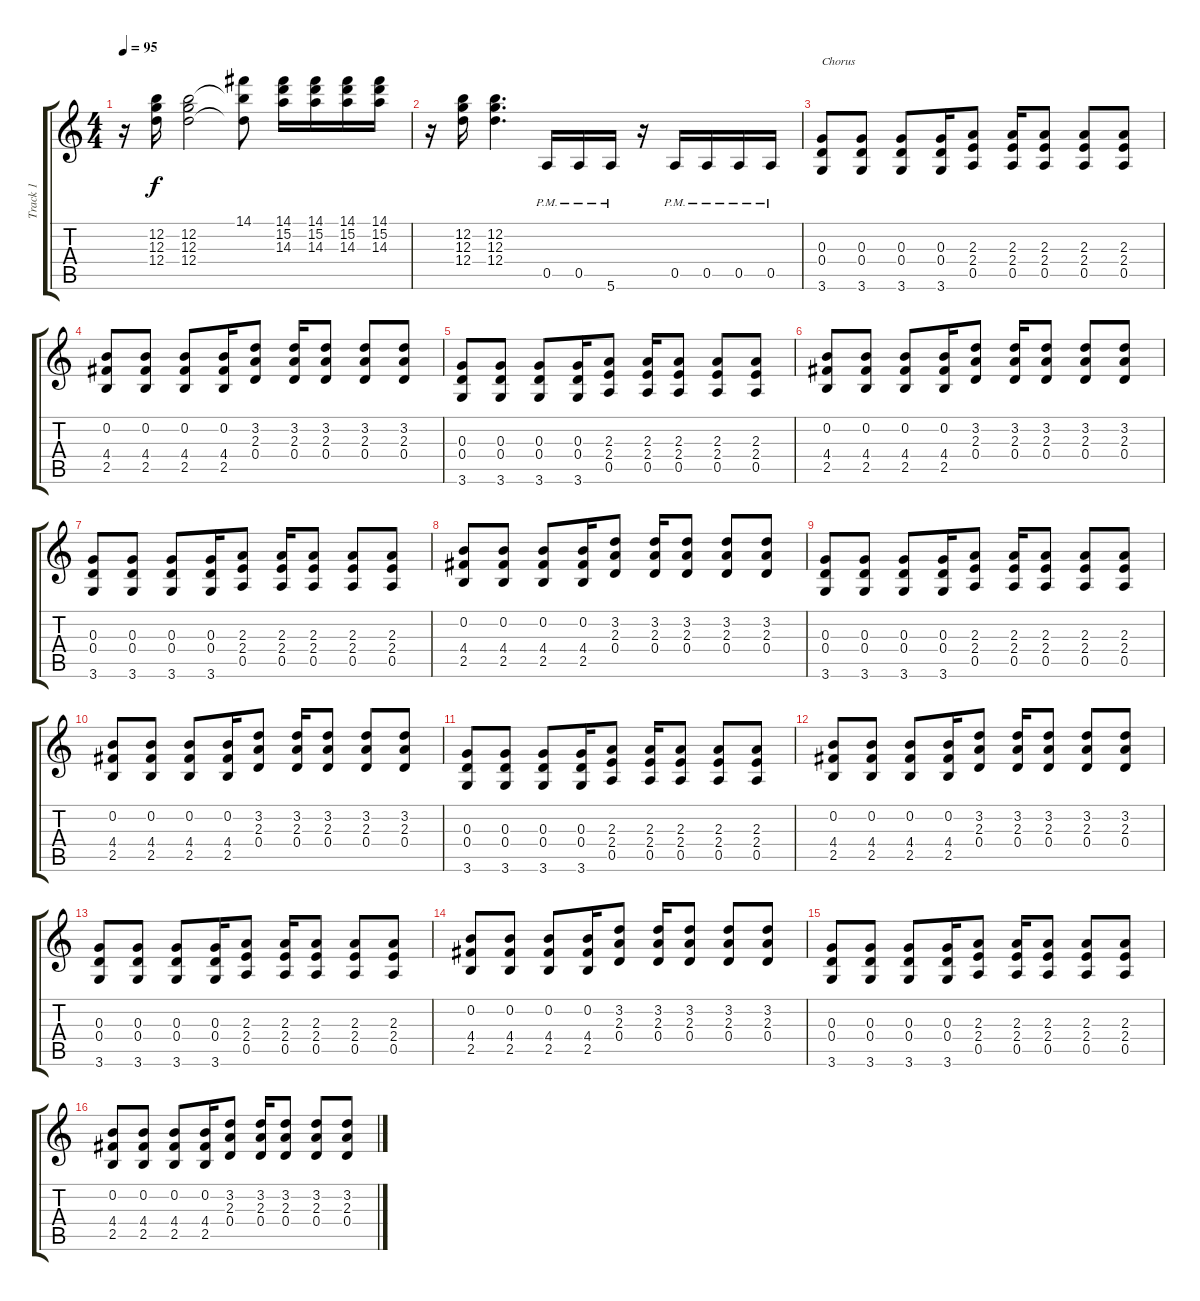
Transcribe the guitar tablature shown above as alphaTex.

\track ("Track 1" "Track 1") {instrument electricguitarclean}
\staff {score tabs}
\tuning (E4 B3 G3 D3 A2 E2) {hide}
\ts (4 4)
\tempo 95
\clef g2
\ks c
r.16{dy f} (12.2 12.3 12.4).16 (12.2 12.3 12.4).2 (14.1{t} 12.2{t} 12.4{t}).8 (14.1 15.2 14.3).16 (14.1 15.2 14.3).16 (14.1 15.2 14.3).16 (14.1 15.2 14.3).16 |
r.16 (12.2 12.3 12.4).16 (12.2 12.3 12.4).4{d} 0.5{pm}.16 0.5{pm}.16 5.6{pm}.16 r.16 0.5{pm}.16 0.5{pm}.16 0.5{pm}.16 0.5{pm}.16 |
(0.3 0.4 3.6).8{txt "Chorus"} (0.3 0.4 3.6).8 (0.3 0.4 3.6).8 (0.3 0.4 3.6).16 (2.3 2.4 0.5).8 (2.3 2.4 0.5).16 (2.3 2.4 0.5).8 (2.3 2.4 0.5).8 (2.3 2.4 0.5).8 |
(0.2 4.4 2.5).8 (0.2 4.4 2.5).8 (0.2 4.4 2.5).8 (0.2 4.4 2.5).16 (3.2 2.3 0.4).8 (3.2 2.3 0.4).16 (3.2 2.3 0.4).8 (3.2 2.3 0.4).8 (3.2 2.3 0.4).8 |
(0.3 0.4 3.6).8 (0.3 0.4 3.6).8 (0.3 0.4 3.6).8 (0.3 0.4 3.6).16 (2.3 2.4 0.5).8 (2.3 2.4 0.5).16 (2.3 2.4 0.5).8 (2.3 2.4 0.5).8 (2.3 2.4 0.5).8 |
(0.2 4.4 2.5).8 (0.2 4.4 2.5).8 (0.2 4.4 2.5).8 (0.2 4.4 2.5).16 (3.2 2.3 0.4).8 (3.2 2.3 0.4).16 (3.2 2.3 0.4).8 (3.2 2.3 0.4).8 (3.2 2.3 0.4).8 |
(0.3 0.4 3.6).8 (0.3 0.4 3.6).8 (0.3 0.4 3.6).8 (0.3 0.4 3.6).16 (2.3 2.4 0.5).8 (2.3 2.4 0.5).16 (2.3 2.4 0.5).8 (2.3 2.4 0.5).8 (2.3 2.4 0.5).8 |
(0.2 4.4 2.5).8 (0.2 4.4 2.5).8 (0.2 4.4 2.5).8 (0.2 4.4 2.5).16 (3.2 2.3 0.4).8 (3.2 2.3 0.4).16 (3.2 2.3 0.4).8 (3.2 2.3 0.4).8 (3.2 2.3 0.4).8 |
(0.3 0.4 3.6).8 (0.3 0.4 3.6).8 (0.3 0.4 3.6).8 (0.3 0.4 3.6).16 (2.3 2.4 0.5).8 (2.3 2.4 0.5).16 (2.3 2.4 0.5).8 (2.3 2.4 0.5).8 (2.3 2.4 0.5).8 |
(0.2 4.4 2.5).8 (0.2 4.4 2.5).8 (0.2 4.4 2.5).8 (0.2 4.4 2.5).16 (3.2 2.3 0.4).8 (3.2 2.3 0.4).16 (3.2 2.3 0.4).8 (3.2 2.3 0.4).8 (3.2 2.3 0.4).8 |
(0.3 0.4 3.6).8 (0.3 0.4 3.6).8 (0.3 0.4 3.6).8 (0.3 0.4 3.6).16 (2.3 2.4 0.5).8 (2.3 2.4 0.5).16 (2.3 2.4 0.5).8 (2.3 2.4 0.5).8 (2.3 2.4 0.5).8 |
(0.2 4.4 2.5).8 (0.2 4.4 2.5).8 (0.2 4.4 2.5).8 (0.2 4.4 2.5).16 (3.2 2.3 0.4).8 (3.2 2.3 0.4).16 (3.2 2.3 0.4).8 (3.2 2.3 0.4).8 (3.2 2.3 0.4).8 |
(0.3 0.4 3.6).8 (0.3 0.4 3.6).8 (0.3 0.4 3.6).8 (0.3 0.4 3.6).16 (2.3 2.4 0.5).8 (2.3 2.4 0.5).16 (2.3 2.4 0.5).8 (2.3 2.4 0.5).8 (2.3 2.4 0.5).8 |
(0.2 4.4 2.5).8 (0.2 4.4 2.5).8 (0.2 4.4 2.5).8 (0.2 4.4 2.5).16 (3.2 2.3 0.4).8 (3.2 2.3 0.4).16 (3.2 2.3 0.4).8 (3.2 2.3 0.4).8 (3.2 2.3 0.4).8 |
(0.3 0.4 3.6).8 (0.3 0.4 3.6).8 (0.3 0.4 3.6).8 (0.3 0.4 3.6).16 (2.3 2.4 0.5).8 (2.3 2.4 0.5).16 (2.3 2.4 0.5).8 (2.3 2.4 0.5).8 (2.3 2.4 0.5).8 |
(0.2 4.4 2.5).8 (0.2 4.4 2.5).8 (0.2 4.4 2.5).8 (0.2 4.4 2.5).16 (3.2 2.3 0.4).8 (3.2 2.3 0.4).16 (3.2 2.3 0.4).8 (3.2 2.3 0.4).8 (3.2 2.3 0.4).8
